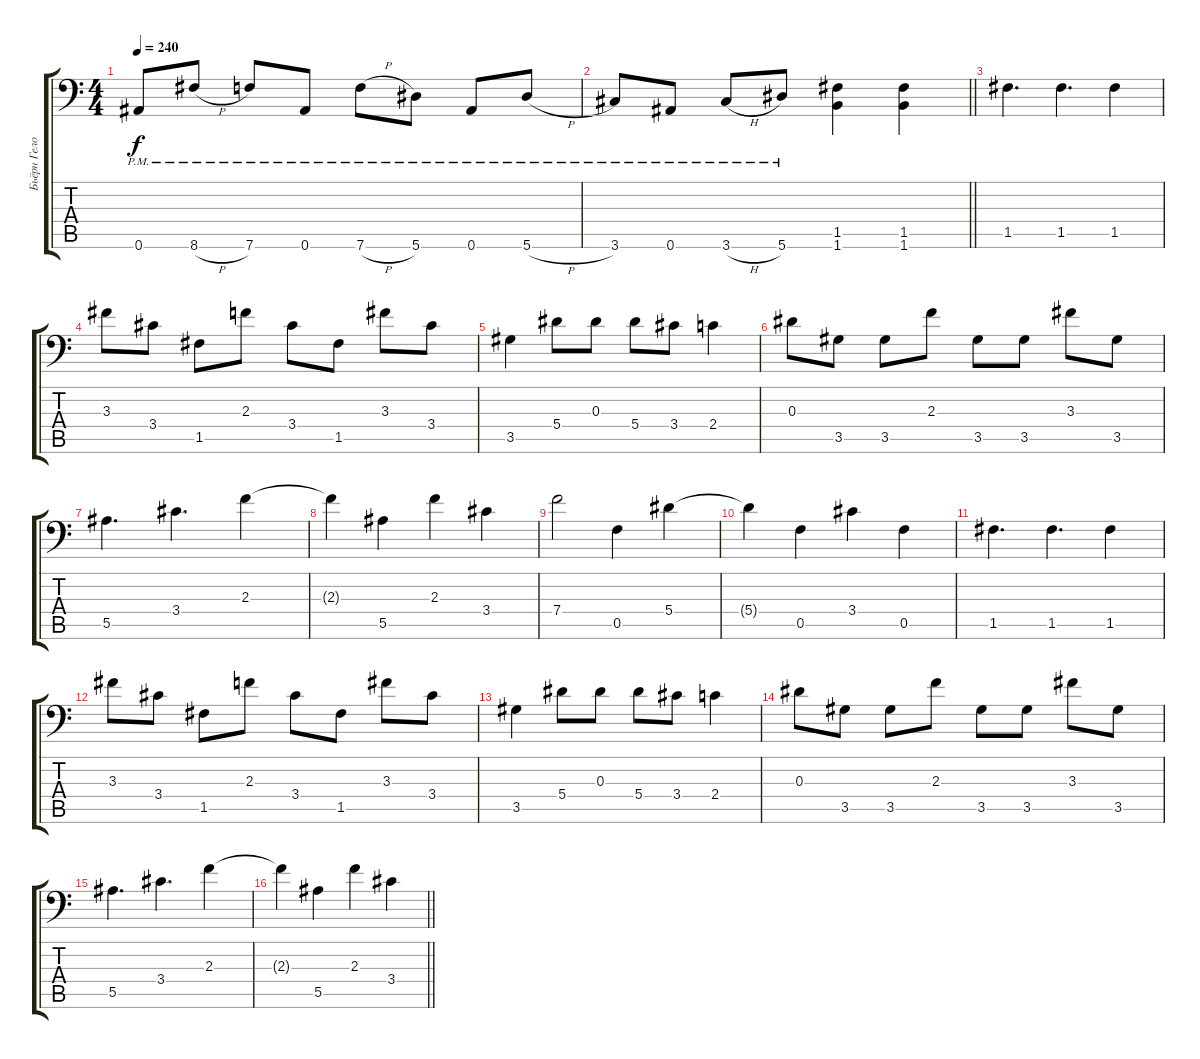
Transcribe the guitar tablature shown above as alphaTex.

\track ("Бьёрн Гелотте" "Бьёрн Гело") {instrument distortionguitar}
\staff {score tabs}
\tuning (C4 G3 Eb3 Bb2 F2 Bb1) {hide}
\ts (4 4)
\tempo 240
\clef f4
\ks c
0.6{pm}.8{dy f} 8.6{h pm}.8 7.6{pm}.8 0.6{pm}.8 7.6{h pm}.8 5.6{pm}.8 0.6{pm}.8 5.6{h pm}.8 |
\barLineRight lightlight
3.6{pm}.8 0.6{pm}.8 3.6{h pm}.8 5.6{pm}.8 (1.5 1.6).4 (1.5 1.6).4 |
\section ("" "")
1.5.4{d} 1.5.4{d} 1.5.4 |
3.3.8 3.4.8 1.5.8 2.3.8 3.4.8 1.5.8 3.3.8 3.4.8 |
3.5.4 5.4.8 0.3.8 5.4.8 3.4.8 2.4.4 |
0.3.8 3.5.8 3.5.8 2.3.8 3.5.8 3.5.8 3.3.8 3.5.8 |
5.5.4{d} 3.4.4{d} 2.3.4 |
2.3{t}.4 5.5.4 2.3.4 3.4.4 |
7.4.2 0.5.4 5.4.4 |
5.4{t}.4 0.5.4 3.4.4 0.5.4 |
1.5.4{d} 1.5.4{d} 1.5.4 |
3.3.8 3.4.8 1.5.8 2.3.8 3.4.8 1.5.8 3.3.8 3.4.8 |
3.5.4 5.4.8 0.3.8 5.4.8 3.4.8 2.4.4 |
0.3.8 3.5.8 3.5.8 2.3.8 3.5.8 3.5.8 3.3.8 3.5.8 |
5.5.4{d} 3.4.4{d} 2.3.4 |
\barLineRight lightlight
2.3{t}.4 5.5.4 2.3.4 3.4.4
